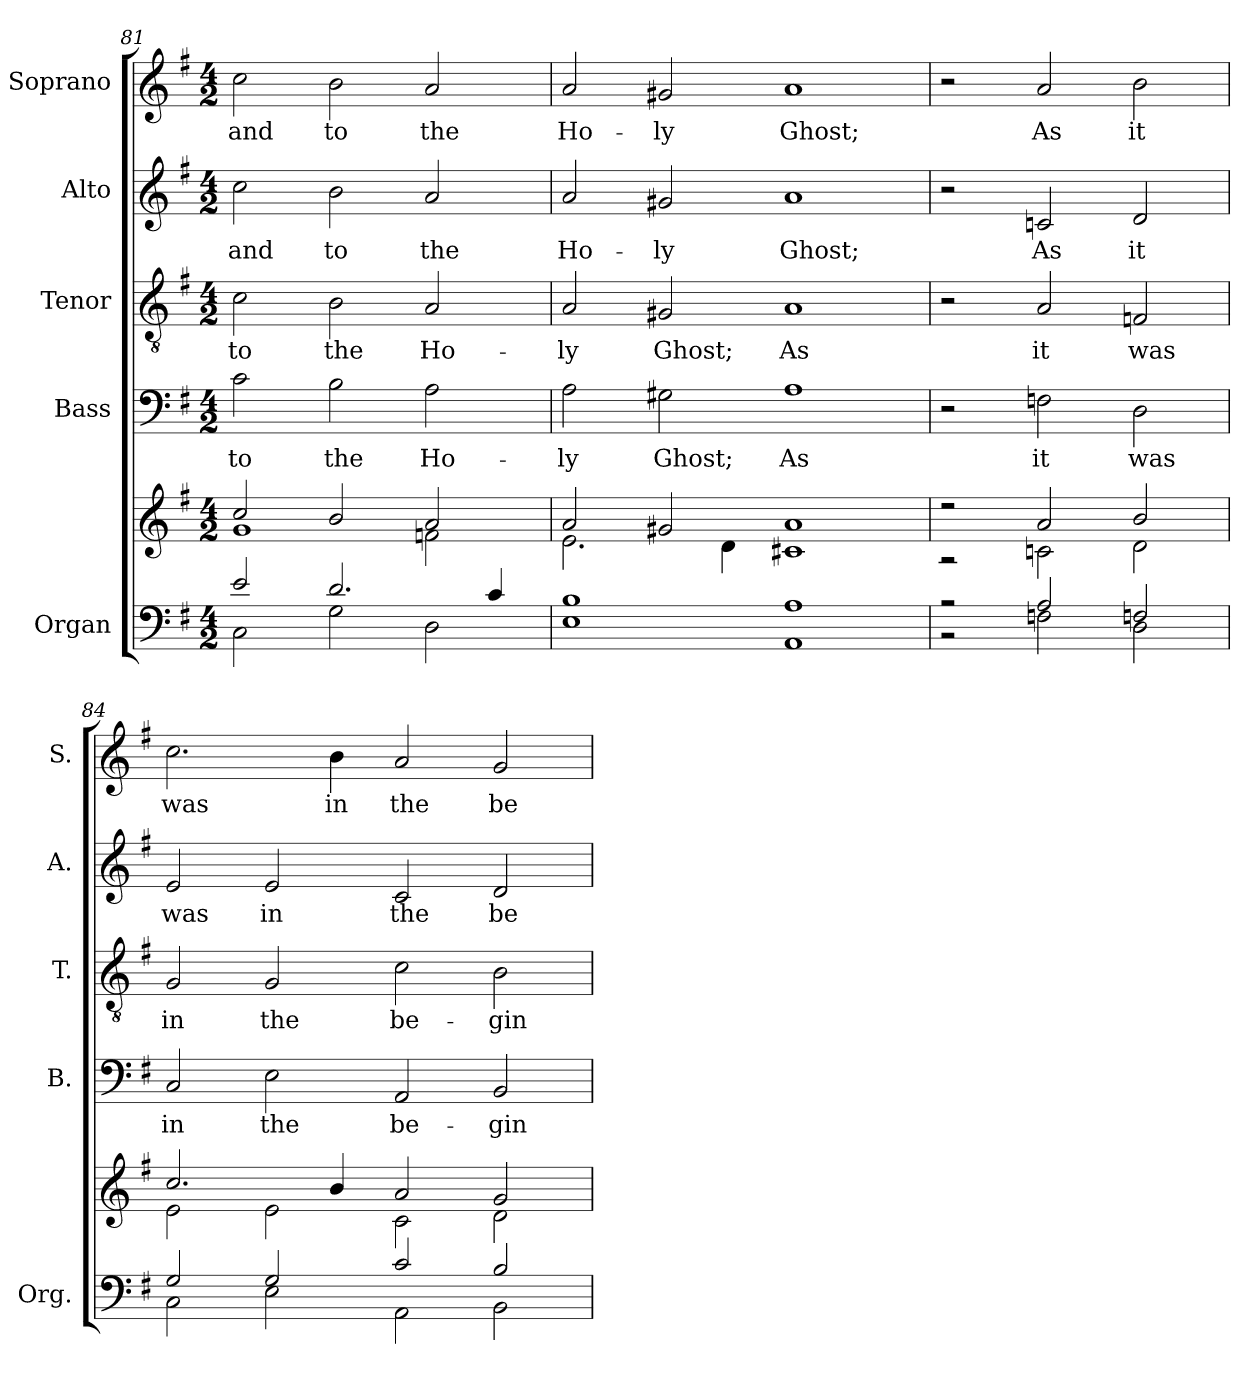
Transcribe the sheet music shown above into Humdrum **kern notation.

**kern	**kern	**kern	**text	**kern	**text	**kern	**text	**kern	**text
*part5	*part5	*part4	*part4	*part3	*part3	*part2	*part2	*part1	*part1
*staff6	*staff5	*staff4	*staff4	*staff3	*staff3	*staff2	*staff2	*staff1	*staff1
*I"Organ	*	*I"Bass	*	*I"Tenor	*	*I"Alto	*	*I"Soprano	*
*I'Org.	*	*I'B.	*	*I'T.	*	*I'A.	*	*I'S.	*
*clefF4	*clefG2	*clefF4	*	*clefGv2	*	*clefG2	*	*clefG2	*
*	*	*	*	*ITrd7c12	*	*	*	*	*
*k[f#]	*k[f#]	*k[f#]	*	*k[f#]	*	*k[f#]	*	*k[f#]	*
*G:	*G:	*G:	*	*G:	*	*G:	*	*G:	*
*M4/2	*M4/2	*M4/2	*	*M4/2	*	*M4/2	*	*M4/2	*
=81	=81	=81	=81	=81	=81	=81	=81	=81	=81
*^	*^	*	*	*	*	*	*	*	*
!	!	!	!	!	!LO:LY:b:color=#000000	!	!	!	!	!	!
!	!	!	!	!	!	!	!LO:LY:b:color=#000000	!	!	!	!
!	!	!	!	!	!	!	!	!	!LO:LY:b:color=#000000	!	!
!	!	!	!	!	!	!	!	!	!	!	!LO:LY:b:color=#000000
2ei/	2Ci\	2cci/	1gi	2ci\	to	2Ci\	to	2cci\	and	2cci\	and
!	!	!	!	!	!LO:LY:b:color=#000000	!	!	!	!	!	!
!	!	!	!	!	!	!	!LO:LY:b:color=#000000	!	!	!	!
!	!	!	!	!	!	!	!	!	!LO:LY:b:color=#000000	!	!
!	!	!	!	!	!	!	!	!	!	!	!LO:LY:b:color=#000000
2.di/	2Gi\	2bi/	.	2Bi\	the	2BBi\	the	2bi\	to	2bi\	to
!	!	!	!	!	!LO:LY:b:color=#000000	!	!	!	!	!	!
!	!	!	!	!	!	!	!LO:LY:b:color=#000000	!	!	!	!
!	!	!	!	!	!	!	!	!	!LO:LY:b:color=#000000	!	!
!	!	!	!	!	!	!	!	!	!	!	!LO:LY:b:color=#000000
.	2Di\	2ai/	2fni\	2Ai\	Ho-	2AAi/	Ho-	2ai/	the	2ai/	the
4ci/	.	.	.	.	.	.	.	.	.	.	.
=82	=82	=82	=82	=82	=82	=82	=82	=82	=82	=82	=82
!	!	!	!	!	!LO:LY:b:color=#000000	!	!	!	!	!	!
!	!	!	!	!	!	!	!LO:LY:b:color=#000000	!	!	!	!
!	!	!	!	!	!	!	!	!	!LO:LY:b:color=#000000	!	!
!	!	!	!	!	!	!	!	!	!	!	!LO:LY:b:color=#000000
1Bi	1Ei	2ai/	2.ei\	2Ai\	-ly	2AAi/	-ly	2ai/	Ho-	2ai/	Ho-
!	!	!	!	!	!LO:LY:b:color=#000000	!	!	!	!	!	!
!	!	!	!	!	!	!	!LO:LY:b:color=#000000	!	!	!	!
!	!	!	!	!	!	!	!	!	!LO:LY:b:color=#000000	!	!
!	!	!	!	!	!	!	!	!	!	!	!LO:LY:b:color=#000000
.	.	2g#Xi/	.	2G#Xi\	Ghost;	2GG#Xi/	Ghost;	2g#Xi/	-ly	2g#Xi/	-ly
.	.	.	4di\	.	.	.	.	.	.	.	.
!	!	!	!	!	!LO:LY:b:color=#000000	!	!	!	!	!	!
!	!	!	!	!	!	!	!LO:LY:b:color=#000000	!	!	!	!
!	!	!	!	!	!	!	!	!	!LO:LY:b:color=#000000	!	!
!	!	!	!	!	!	!	!	!	!	!	!LO:LY:b:color=#000000
1Ai	1AAi	1ai	1c#Xi	1Ai	As	1AAi	As	1ai	Ghost;	1ai	Ghost;
=83	=83	=83	=83	=83	=83	=83	=83	=83	=83	=83	=83
2r	2r	2r	2r	2r	.	2r	.	2r	.	2r	.
!	!	!	!	!	!LO:LY:b:color=#000000	!	!	!	!	!	!
!	!	!	!	!	!	!	!LO:LY:b:color=#000000	!	!	!	!
!	!	!	!	!	!	!	!	!	!LO:LY:b:color=#000000	!	!
!	!	!	!	!	!	!	!	!	!	!	!LO:LY:b:color=#000000
2Ai/	2Fni\	2ai/	2cni\	2Fni\	it	2AAi/	it	2cni/	As	2ai/	As
!	!	!	!	!	!LO:LY:b:color=#000000	!	!	!	!	!	!
!	!	!	!	!	!	!	!LO:LY:b:color=#000000	!	!	!	!
!	!	!	!	!	!	!	!	!	!LO:LY:b:color=#000000	!	!
!	!	!	!	!	!	!	!	!	!	!	!LO:LY:b:color=#000000
2Fni/	2Di\	2bi/	2di\	2Di\	was	2FFni/	was	2di/	it	2bi\	it
!!LO:LB:g=z
=84	=84	=84	=84	=84	=84	=84	=84	=84	=84	=84	=84
!	!	!	!	!	!LO:LY:b:color=#000000	!	!	!	!	!	!
!	!	!	!	!	!	!	!LO:LY:b:color=#000000	!	!	!	!
!	!	!	!	!	!	!	!	!	!LO:LY:b:color=#000000	!	!
!	!	!	!	!	!	!	!	!	!	!	!LO:LY:b:color=#000000
2Gi/	2Ci\	2.cci/	2ei\	2Ci/	in	2GGi/	in	2ei/	was	2.cci\	was
!	!	!	!	!	!LO:LY:b:color=#000000	!	!	!	!	!	!
!	!	!	!	!	!	!	!LO:LY:b:color=#000000	!	!	!	!
!	!	!	!	!	!	!	!	!	!LO:LY:b:color=#000000	!	!
2Gi/	2Ei\	.	2ei\	2Ei\	the	2GGi/	the	2ei/	in	.	.
!	!	!	!	!	!	!	!	!	!	!	!LO:LY:b:color=#000000
.	.	4bi/	.	.	.	.	.	.	.	4bi\	in
!	!	!	!	!	!LO:LY:b:color=#000000	!	!	!	!	!	!
!	!	!	!	!	!	!	!LO:LY:b:color=#000000	!	!	!	!
!	!	!	!	!	!	!	!	!	!LO:LY:b:color=#000000	!	!
!	!	!	!	!	!	!	!	!	!	!	!LO:LY:b:color=#000000
2ci/	2AAi\	2ai/	2ci\	2AAi/	be-	2Ci\	be-	2ci/	the	2ai/	the
!	!	!	!	!	!LO:LY:b:color=#000000	!	!	!	!	!	!
!	!	!	!	!	!	!	!LO:LY:b:color=#000000	!	!	!	!
!	!	!	!	!	!	!	!	!	!LO:LY:b:color=#000000	!	!
!	!	!	!	!	!	!	!	!	!	!	!LO:LY:b:color=#000000
2Bi/	2BBi\	2gi/	2di\	2BBi/	-gin-	2BBi\	-gin-	2di/	be-	2gi/	be-
*v	*v	*	*	*	*	*	*	*	*	*	*
*	*v	*v	*	*	*	*	*	*	*	*
=	=	=	=	=	=	=	=	=	=
*-	*-	*-	*-	*-	*-	*-	*-	*-	*-
